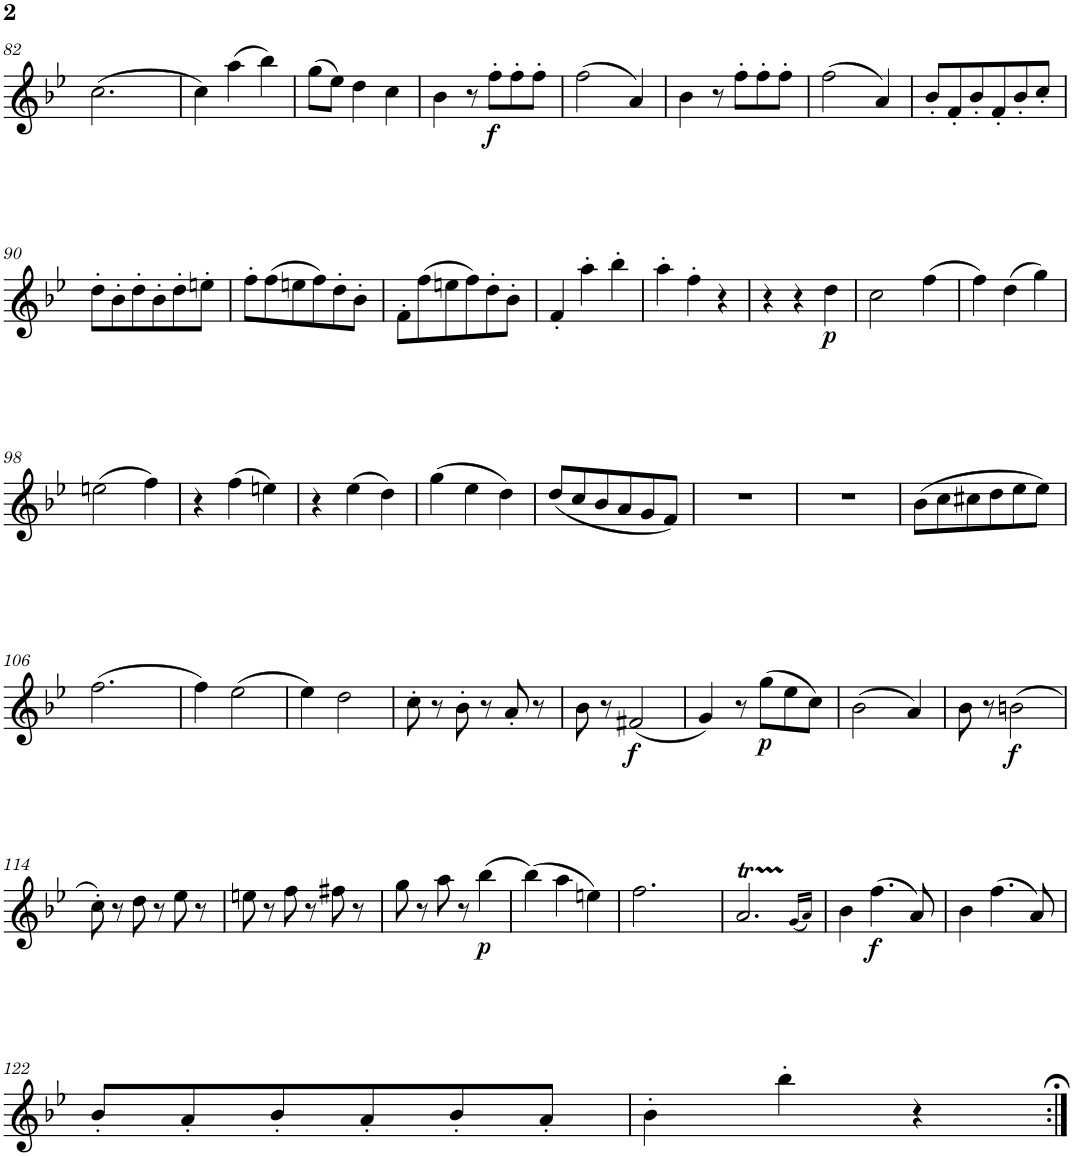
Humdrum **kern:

**kern	**dynam
*part1	*part1
*staff1	*staff1
*I"Hautbois	*
*I'Htbs.	*
!!LO:PB:g=z
*clefG2	*
*k[b-e-]	*
*M3/4	*
=82	=82
(2.cc\	.
=83	=83
4cc\)	.
(4aa\	.
4bb-\)	.
=84	=84
(8gg\L	.
8ee-\J)	.
4dd\	.
4cc\	.
=85	=85
4b-\	.
8r	.
!	!LO:DY:b
8ff'\L	f
8ff'\	.
8ff'\J	.
=86	=86
(2ff\	.
4a/)	.
=87	=87
4b-\	.
8r	.
8ff'\L	.
8ff'\	.
8ff'\J	.
=88	=88
(2ff\	.
4a/)	.
=89	=89
8b-'/L	.
8f'/	.
8b-'/	.
8f'/	.
8b-'/	.
8cc'/J	.
!!LO:LB:g=z
=90	=90
8dd'\L	.
8b-'\	.
8dd'\	.
8b-'\	.
8dd'\	.
8een'\J	.
=91	=91
8ff'\L	.
(8ff\	.
8een\	.
8ff\)	.
8dd'\	.
8b-'\J	.
=92	=92
8f'\L	.
(8ff\	.
8een\	.
8ff\)	.
8dd'\	.
8b-'\J	.
=93	=93
4f'/	.
4aa'\	.
4bb-'\	.
=94	=94
4aa'\	.
4ff'\	.
4r	.
=95	=95
4r	.
4r	.
!	!LO:DY:b
4dd\	p
=96	=96
2cc\	.
(4ff\	.
=97	=97
4ff\)	.
(4dd\	.
4gg\)	.
!!LO:LB:g=z
=98	=98
(2een\	.
4ff\)	.
=99	=99
4r	.
(4ff\	.
4een\)	.
=100	=100
4r	.
(4ee-\	.
4dd\)	.
=101	=101
(4gg\	.
4ee-\	.
4dd\)	.
=102	=102
(8dd/L	.
8cc/	.
8b-/	.
8a/	.
8g/	.
8f/J)	.
=103	=103
2.r	.
=104	=104
2.r	.
=105	=105
(8b-\L	.
8cc\	.
8cc#X\	.
8dd\	.
8ee-\	.
8ee-\J)	.
!!LO:LB:g=z
=106	=106
(2.ff\	.
=107	=107
4ff\)	.
(2ee-\	.
=108	=108
4ee-\)	.
2dd\	.
=109	=109
8cc'\	.
8r	.
8b-'\	.
8r	.
8a'/	.
8r	.
=110	=110
8b-\	.
8r	.
!	!LO:DY:b
(2f#X/	f
=111	=111
4g/)	.
8r	.
!	!LO:DY:b
(8gg\L	p
8ee-\	.
8cc\J)	.
=112	=112
(2b-\	.
4a/)	.
=113	=113
8b-\	.
8r	.
!	!LO:DY:b
(2bn\	f
!!LO:LB:g=z
=114	=114
8cc'\)	.
8r	.
8dd\	.
8r	.
8ee-\	.
8r	.
=115	=115
8een\	.
8r	.
8ff\	.
8r	.
8ff#X\	.
8r	.
=116	=116
8gg\	.
8r	.
8aa\	.
8r	.
!	!LO:DY:b
(4bb-\	p
=117	=117
(4bb-\)	.
4aa\	.
4een\)	.
=118	=118
2.ff\	.
=119	=119
2.at/	.
(16qg/LL	.
16qa/JJ)	.
=120	=120
4b-\	.
!	!LO:DY:b
(4.ff\	f
8a/)	.
=121	=121
4b-\	.
(4.ff\	.
8a/)	.
!!LO:LB:g=z
=122	=122
8b-'/L	.
8a'/	.
8b-'/	.
8a'/	.
8b-'/	.
8a'/J	.
=123	=123
4b-'\	.
4bb-'\	.
4r	.
=:|!	=:|!
*-	*-
